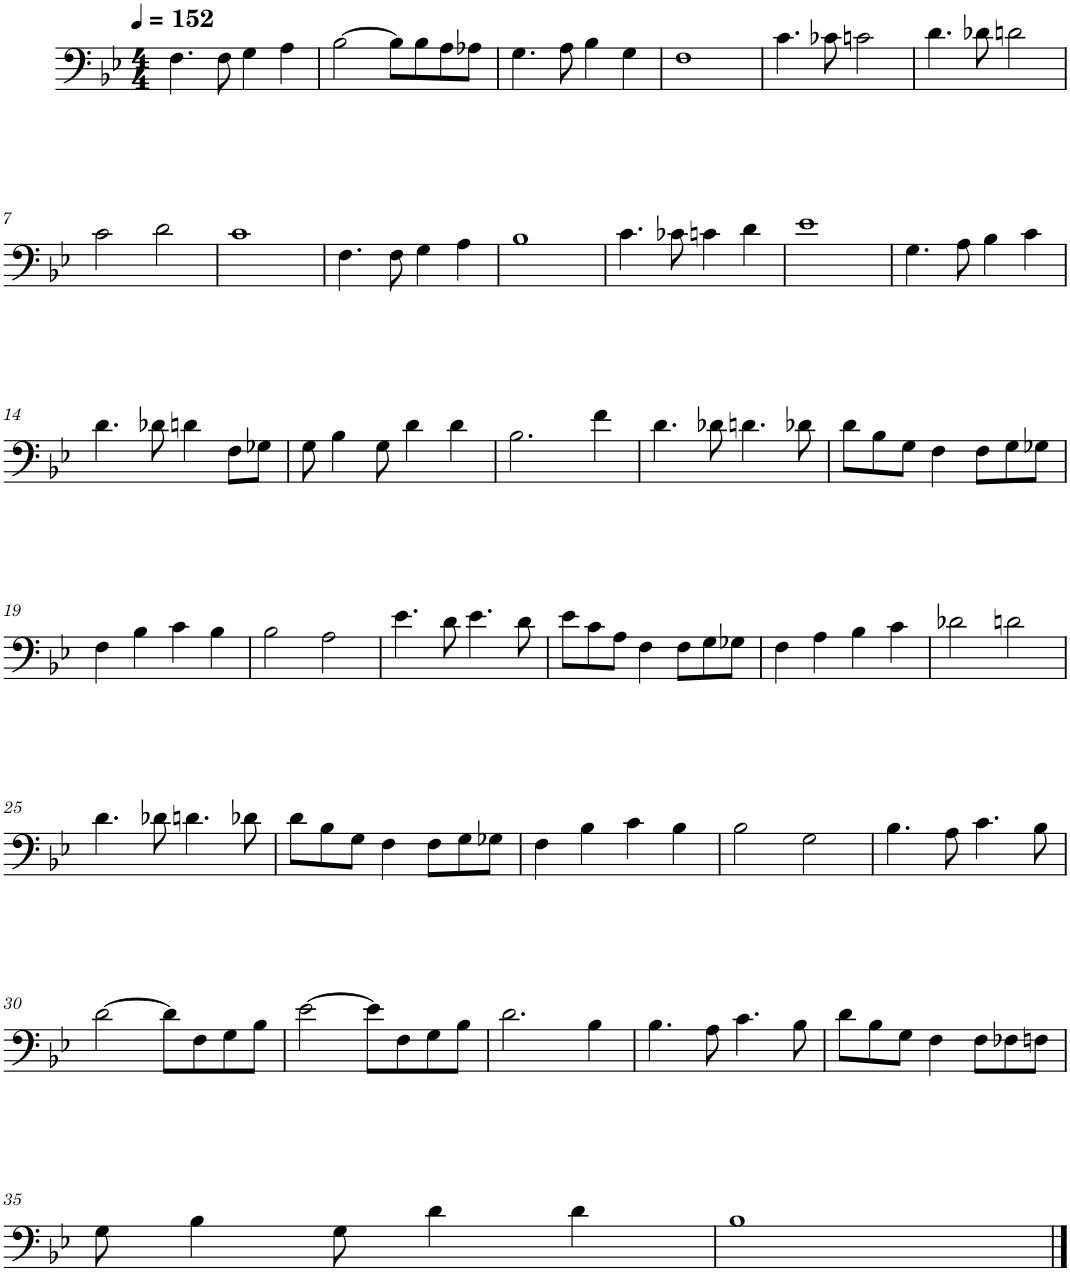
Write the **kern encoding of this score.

**kern
*part1
*staff1
*I"Saw Synthesizer
*I'Synth.
*clefF4
*k[b-e-]
*M4/4
*MM152
=1
4.F\
8F\
4G\
4A\
=2
[2B-\
8B-\L]
8B-\
8A\
8A-X\J
=3
4.G\
8A\
4B-\
4G\
=4
1F
=5
4.c\
8c-X\
2cn\
=6
4.d\
8d-X\
2dn\
!!LO:LB:g=z
=7
2c\
2d\
=8
1c
=9
4.F\
8F\
4G\
4A\
=10
1B-
=11
4.c\
8c-X\
4cn\
4d\
=12
1e-
=13
4.G\
8A\
4B-\
4c\
!!LO:LB:g=z
=14
4.d\
8d-X\
4dn\
8F\L
8G-X\J
=15
8G\
4B-\
8G\
4d\
4d\
=16
2.B-\
4f\
=17
4.d\
8d-X\
4.dn\
8d-X\
=18
8d\L
8B-\
8G\J
4F\
8F\L
8G\
8G-X\J
!!LO:LB:g=z
=19
4F\
4B-\
4c\
4B-\
=20
2B-\
2A\
=21
4.e-\
8d\
4.e-\
8d\
=22
8e-\L
8c\
8A\J
4F\
8F\L
8G\
8G-X\J
=23
4F\
4A\
4B-\
4c\
=24
2d-X\
2dn\
!!LO:LB:g=z
=25
4.d\
8d-X\
4.dn\
8d-X\
=26
8d\L
8B-\
8G\J
4F\
8F\L
8G\
8G-X\J
=27
4F\
4B-\
4c\
4B-\
=28
2B-\
2G\
=29
4.B-\
8A\
4.c\
8B-\
!!LO:LB:g=z
=30
[2d\
8d\L]
8F\
8G\
8B-\J
=31
[2e-\
8e-\L]
8F\
8G\
8B-\J
=32
2.d\
4B-\
=33
4.B-\
8A\
4.c\
8B-\
=34
8d\L
8B-\
8G\J
4F\
8F\L
8F-X\
8Fn\J
!!LO:LB:g=z
=35
8G\
4B-\
8G\
4d\
4d\
=36
1B-
==
*-
